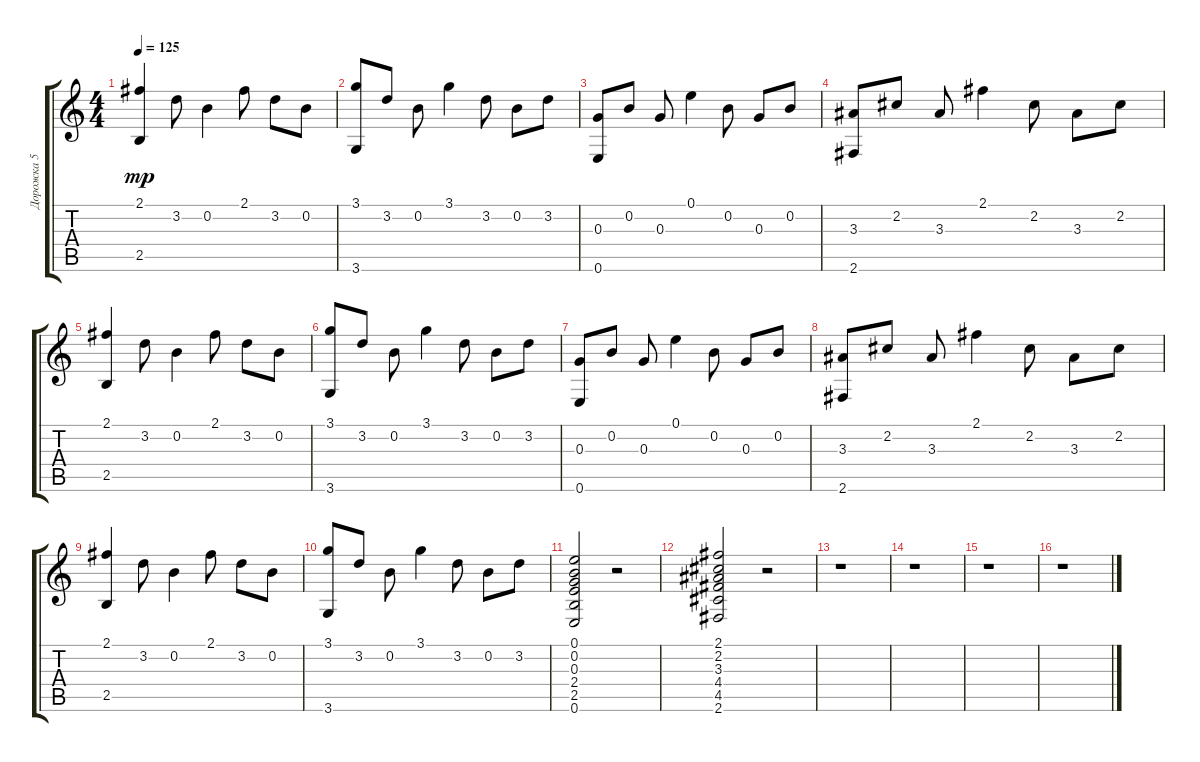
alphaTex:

\track ("Дорожка 5" "Дорожка 5") {instrument acousticguitarsteel}
\staff {score tabs}
\tuning (E4 B3 G3 D3 A2 E2) {hide}
\ts (4 4)
\tempo 125
\clef g2
\ks c
(2.1 2.5).4{dy mp} 3.2.8 0.2.4 2.1.8 3.2.8 0.2.8 |
(3.1 3.6).8 3.2.8 0.2.8 3.1.4 3.2.8 0.2.8 3.2.8 |
(0.3 0.6).8 0.2.8 0.3.8 0.1.4 0.2.8 0.3.8 0.2.8 |
(3.3 2.6).8 2.2.8 3.3.8 2.1.4 2.2.8 3.3.8 2.2.8 |
(2.1 2.5).4 3.2.8 0.2.4 2.1.8 3.2.8 0.2.8 |
(3.1 3.6).8 3.2.8 0.2.8 3.1.4 3.2.8 0.2.8 3.2.8 |
(0.3 0.6).8 0.2.8 0.3.8 0.1.4 0.2.8 0.3.8 0.2.8 |
(3.3 2.6).8 2.2.8 3.3.8 2.1.4 2.2.8 3.3.8 2.2.8 |
(2.1 2.5).4 3.2.8 0.2.4 2.1.8 3.2.8 0.2.8 |
(3.1 3.6).8 3.2.8 0.2.8 3.1.4 3.2.8 0.2.8 3.2.8 |
(0.1 0.2 0.3 2.4 2.5 0.6).2 r.2 |
(2.1 2.2 3.3 4.4 4.5 2.6).2 r.2 |
r.1 |
r.1 |
r.1 |
r.1
